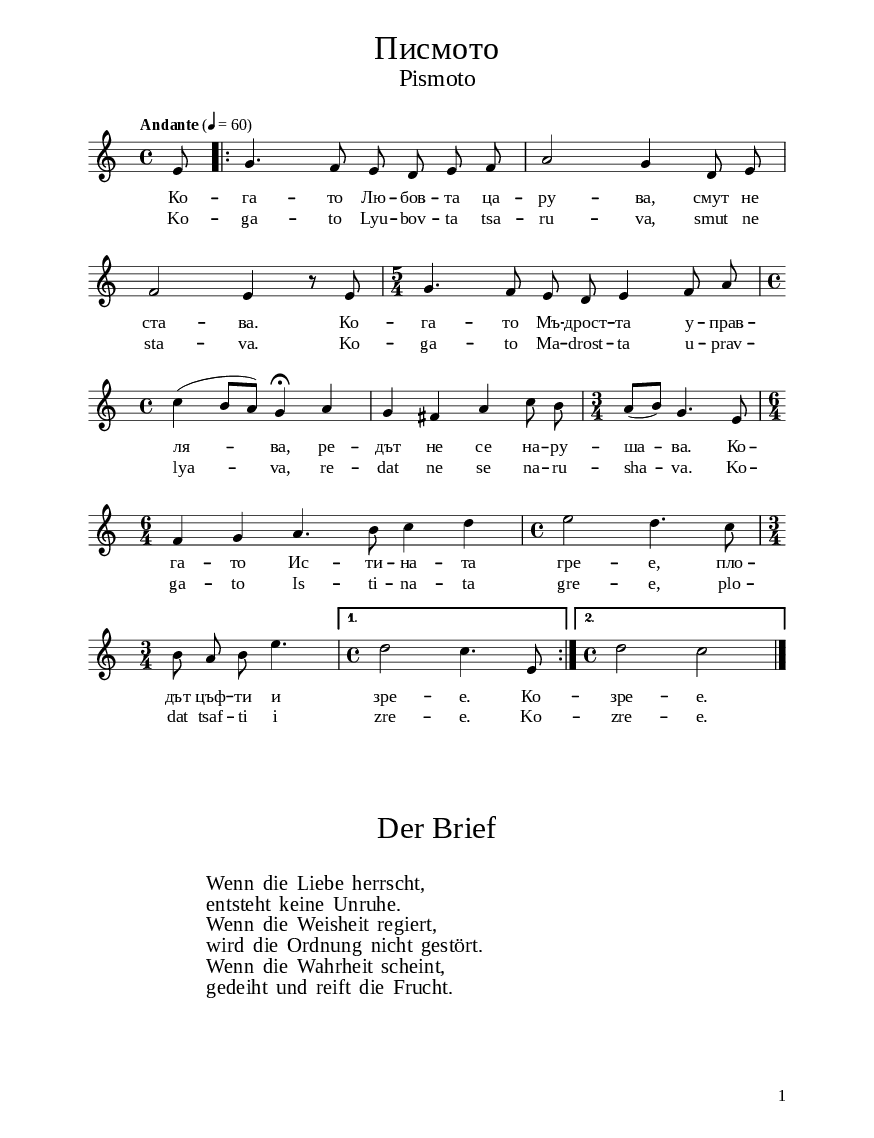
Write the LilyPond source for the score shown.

\version "2.22.1"

% include paper part and global functions
\include "include/globals.ily"

\bookpart {
  \include "include/bookpart-paper.ily"
  \score {
    \include "include/score-layout.ily"

    \new Voice \absolute {
      \clef treble
      \key c \major
      \time 4/4
      \tempoFunc "Andante" 4 "60"
      \autoBeamOff
      \partial 8
      e'8 \repeat volta 2 {
        | % 2
        g'4.  f'8  e'8  d'8  e'8
        f'8 | % 3
        a'2  g'4  d'8  e'8 \break| % 4
        f'2  e'4 r8  e'8  | % 5
        \time 5/4  | % 5
        g'4.  f'8  e'8  d'8  e'4
        f'8  a'8 | % 6
        \time 4/4  \break| % 6
        c''4 (  b'8 [  a'8 ])   g'4
        ^\fermata  a'4  | % 7
        g'4  fis'4  a'4  c''8
        b'8 | % 8
        \time 3/4  | % 8
        a'8 ( [  b'8 ])  g'4.  e'8  \break| % 9
        \time 6/4  | % 9
        f'4  g'4  a'4.  b'8  c''4
        d''4 |
        \time 4/4  |
        e''2  d''4.  c''8 \break | % 11
        \time 3/4  | % 11
        b'8  a'8  b'8  e''4. |
      }

      \alternative {
        {
          % 12
          \time 4/4  % 12
          d''2  c''4.  e'8 |
        }
        {
          \time 4/4 d''2  c''2 | \bar "|."
        }
      }
    }

    \addlyrics {
      Ко -- га -- то Лю -- бов -- та ца --
      ру -- ва, смут не ста -- ва. Ко --
      га -- то Мъ -- дрост -- та у -- прав
      -- ля -- ва, ре -- дът не се
      на -- ру -- ша -- ва. Ко -- га --
      то Ис -- ти -- на -- та гре -- е,
      пло -- дът цъф -- ти и зре -- е.
      Ко -- зре -- е.}
      \addlyrics {
        Ko -- ga -- to Lyu -- bov -- ta tsa --
        ru -- va, smut ne sta -- va. Ko --
        ga -- to Ma -- drost -- ta u -- prav
        -- lya -- va, re -- dat ne se
        na -- ru -- sha -- va. Ko -- ga --
        to Is -- ti -- na -- ta gre -- e,
        plo -- dat tsaf -- ti i zre -- e.
        Ko -- zre -- e.}

        \header {
          title = \titleFunc "Писмото" "Pismoto"
        }

        \midi{}

      } % score

      \markup \empty-two

      % include foreign translation(s) of the song
      \version "2.20.0"

\markup \fill-line { \fontsize #6 "Der Brief" }
\markup \null
\markup \null
\markup \fontsize #+2.5 {
  \hspace #10
  \override #'(baseline-skip . 2)

  \column {
    \line { " " }

 \line { " "Wenn die Liebe herrscht, }

 \line { " "entsteht keine Unruhe. }

 \line { " "Wenn die Weisheit regiert, }

 \line { " "wird die Ordnung nicht gestört.}

 \line { " "Wenn die Wahrheit scheint, }

 \line { " "gedeiht und reift die Frucht. }

  }
}


    } % bookpart

    % Più mosso
    %
